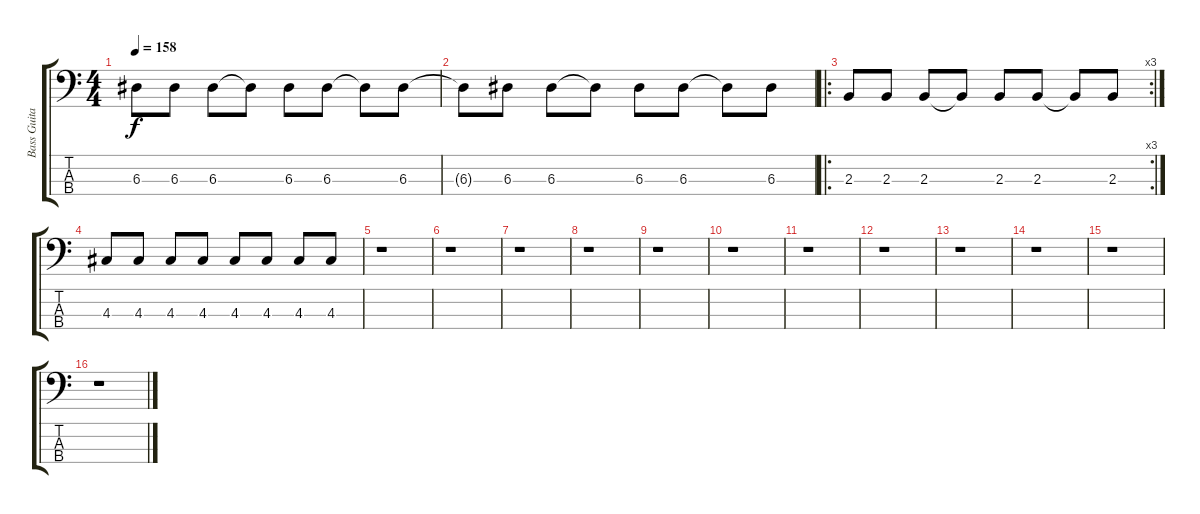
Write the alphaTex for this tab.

\track ("Bass Guitar ~ Tim ( Live )" "Bass Guita") {instrument electricbassfinger}
\staff {score tabs}
\tuning (G2 D2 A1 D1) {hide}
\ts (4 4)
\tempo 158
\clef f4
\ks c
6.3.8{dy f} 6.3.8 6.3.8 6.3{t}.8 6.3.8 6.3.8 6.3{t}.8 6.3.8 |
6.3{t}.8 6.3.8 6.3.8 6.3{t}.8 6.3.8 6.3.8 6.3{t}.8 6.3.8 |
\ro
\rc 3
2.3.8 2.3.8 2.3.8 2.3{t}.8 2.3.8 2.3.8 2.3{t}.8 2.3.8 |
4.3.8 4.3.8 4.3.8 4.3.8 4.3.8 4.3.8 4.3.8 4.3.8 |
r.1 |
r.1 |
r.1 |
r.1 |
r.1 |
r.1 |
r.1 |
r.1 |
r.1 |
r.1 |
r.1 |
r.1
